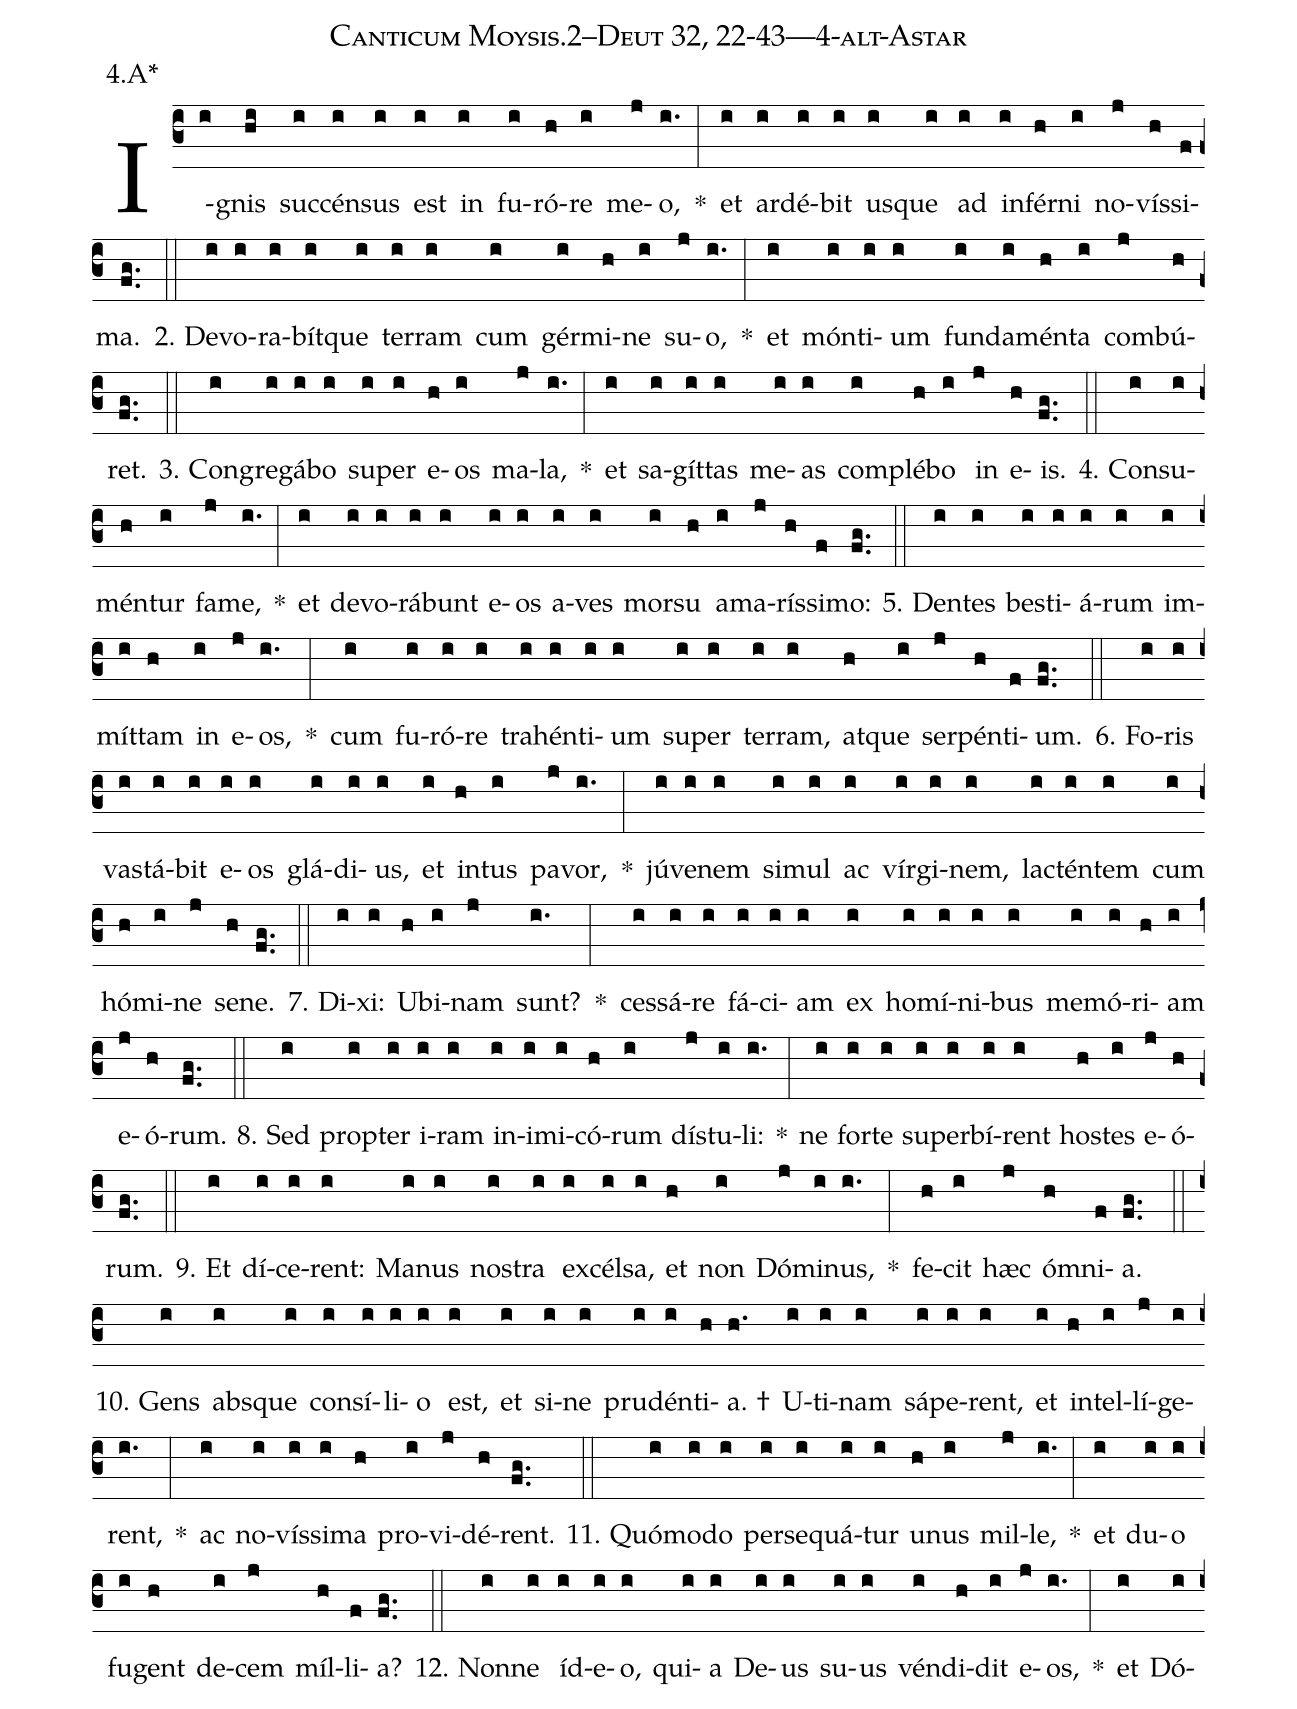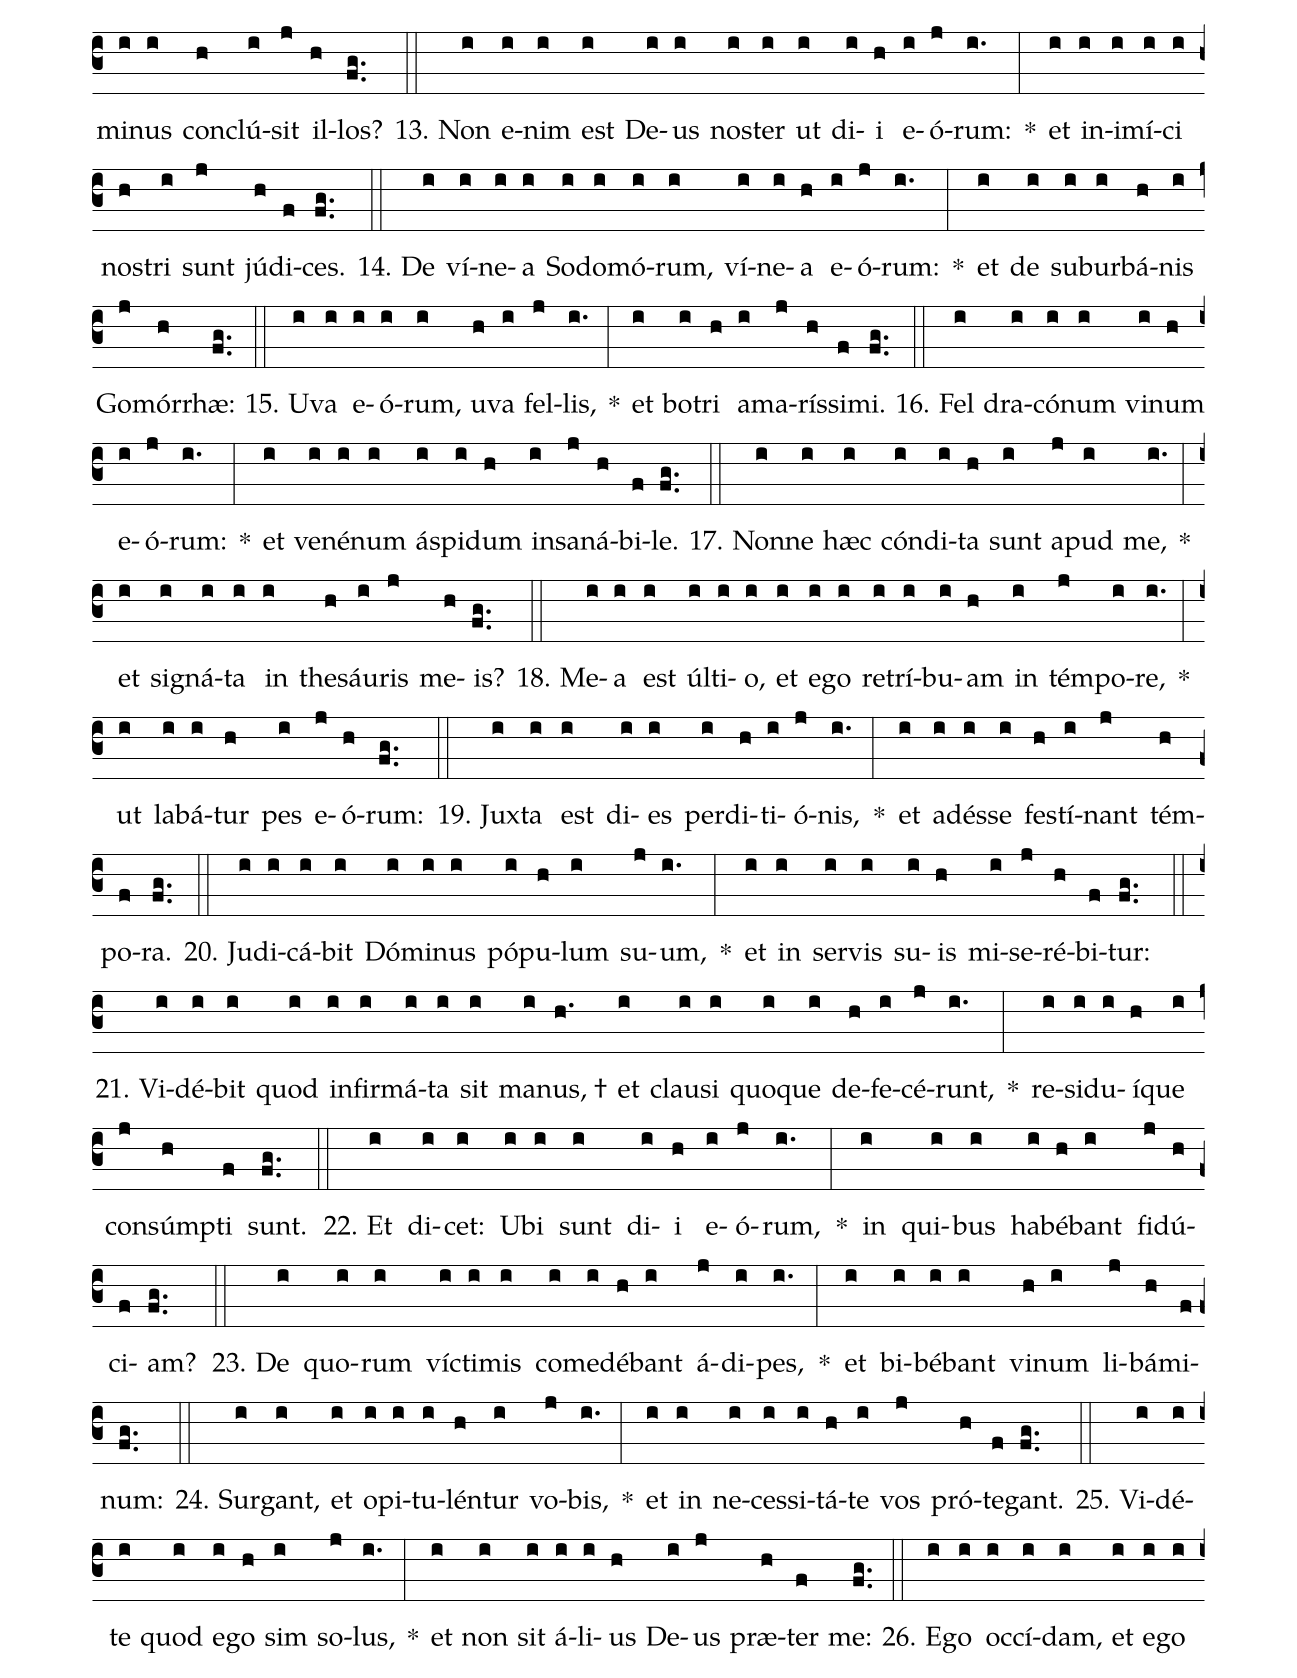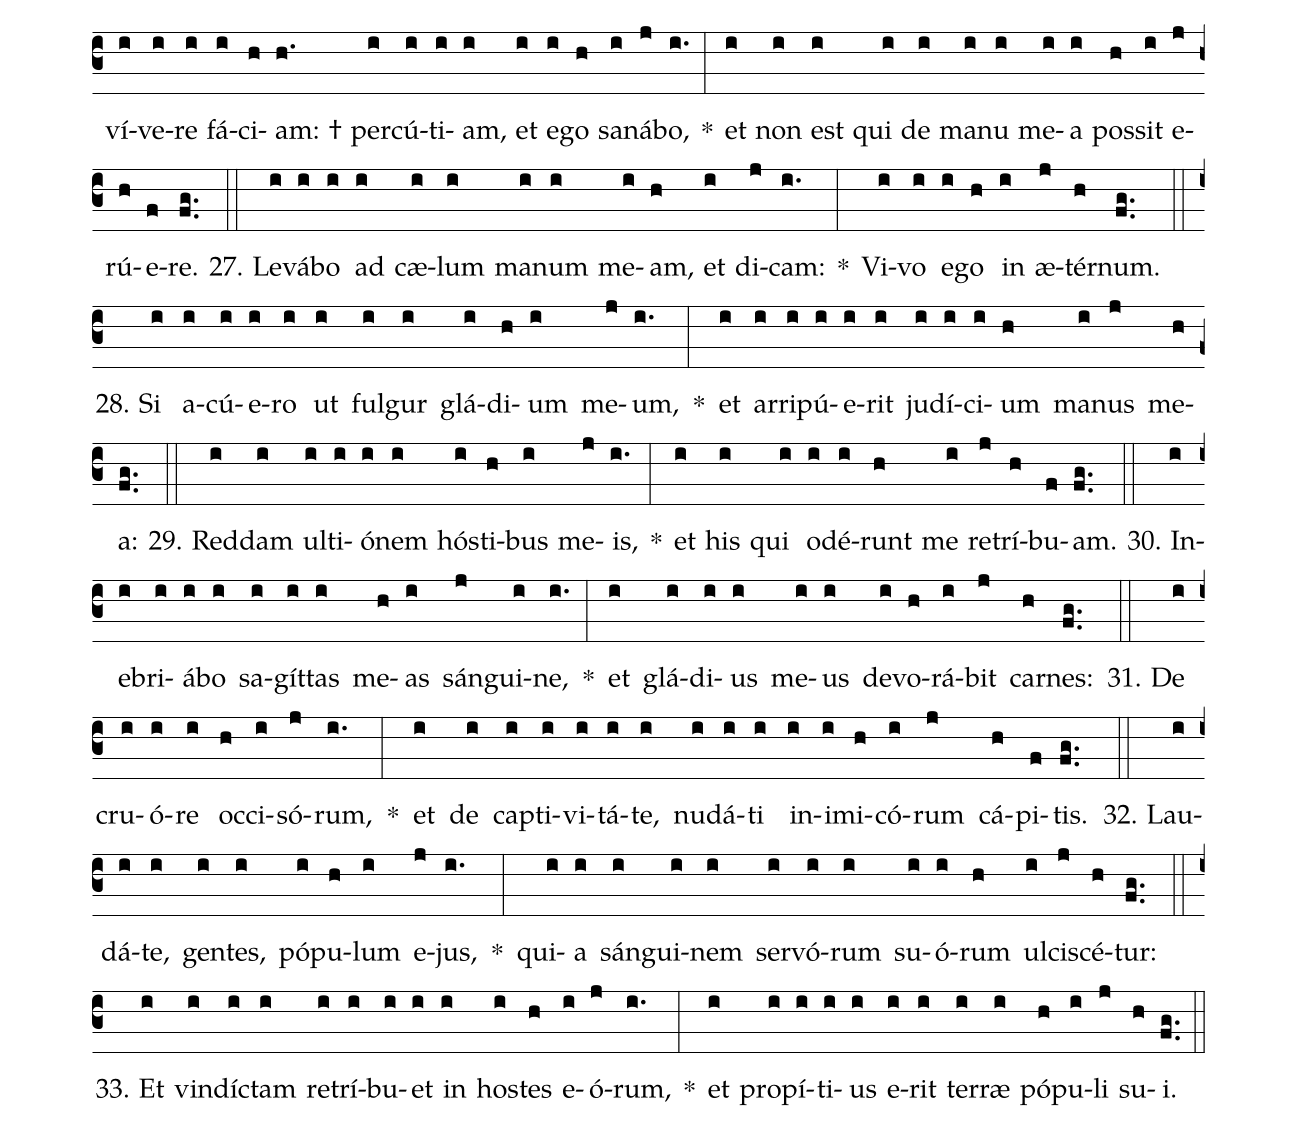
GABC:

name: Canticum Moysis.2--Deut 32, 22-43---4-alt-Astar;
annotation: 4.A*;
%%
(c3)I(i)gnis(hi) suc(i)cén(i)sus(i) est(i) in(i) fu(i)ró(h)re(i) me(j)o,(i.) *(:) et(i) ar(i)dé(i)bit(i) us(i)que(i) ad(i) in(i)fér(h)ni(i) no(j)vís(h)si(f)ma.(fg..) (::)
2. De(i)vo(i)ra(i)bít(i)que(i) ter(i)ram(i) cum(i) gér(i)mi(h)ne(i) su(j)o,(i.) *(:) et(i) món(i)ti(i)um(i) fun(i)da(i)mén(h)ta(i) com(j)bú(h)ret.(fg..) (::)
3. Con(i)gre(i)gá(i)bo(i) su(i)per(i) e(h)os(i) ma(j)la,(i.) *(:) et(i) sa(i)gít(i)tas(i) me(i)as(i) com(i)plé(h)bo(i) in(j) e(h)is.(fg..) (::)
4. Con(i)su(i)mén(h)tur(i) fa(j)me,(i.) *(:) et(i) de(i)vo(i)rá(i)bunt(i) e(i)os(i) a(i)ves(i) mor(i)su(h) a(i)ma(j)rís(h)si(f)mo:(fg..) (::)
5. Den(i)tes(i) bes(i)ti(i)á(i)rum(i) im(i)mít(i)tam(h) in(i) e(j)os,(i.) *(:) cum(i) fu(i)ró(i)re(i) tra(i)hén(i)ti(i)um(i) su(i)per(i) ter(i)ram,(i) at(h)que(i) ser(j)pén(h)ti(f)um.(fg..) (::)
6. Fo(i)ris(i) vas(i)tá(i)bit(i) e(i)os(i) glá(i)di(i)us,(i) et(i) in(h)tus(i) pa(j)vor,(i.) *(:) jú(i)ve(i)nem(i) si(i)mul(i) ac(i) vír(i)gi(i)nem,(i) lac(i)tén(i)tem(i) cum(i) hó(h)mi(i)ne(j) se(h)ne.(fg..) (::)
7. Di(i)xi:(i) U(h)bi(i)nam(j) sunt?(i.) *(:) ces(i)sá(i)re(i) fá(i)ci(i)am(i) ex(i) ho(i)mí(i)ni(i)bus(i) me(i)mó(i)ri(h)am(i) e(j)ó(h)rum.(fg..) (::)
8. Sed(i) prop(i)ter(i) i(i)ram(i) in(i)i(i)mi(i)có(h)rum(i) dís(j)tu(i)li:(i.) *(:) ne(i) for(i)te(i) su(i)per(i)bí(i)rent(i) hos(h)tes(i) e(j)ó(h)rum.(fg..) (::)
9. Et(i) dí(i)ce(i)rent:(i) Ma(i)nus(i) nos(i)tra(i) ex(i)cél(i)sa,(i) et(h) non(i) Dó(j)mi(i)nus,(i.) *(:) fe(h)cit(i) hæc(j) óm(h)ni(f)a.(fg..) (::)
10. Gens(i) abs(i)que(i) con(i)sí(i)li(i)o(i) est,(i) et(i) si(i)ne(i) pru(i)dén(i)ti(h)a. †(h.) U(i)ti(i)nam(i) sá(i)pe(i)rent,(i) et(i) in(h)tel(i)lí(j)ge(i)rent,(i.) *(:) ac(i) no(i)vís(i)si(i)ma(h) pro(i)vi(j)dé(h)rent.(fg..) (::)
11. Quó(i)mo(i)do(i) per(i)se(i)quá(i)tur(i) u(h)nus(i) mil(j)le,(i.) *(:) et(i) du(i)o(i) fu(i)gent(h) de(i)cem(j) míl(h)li(f)a?(fg..) (::)
12. Non(i)ne(i) íd(i)e(i)o,(i) qui(i)a(i) De(i)us(i) su(i)us(i) vén(i)di(h)dit(i) e(j)os,(i.) *(:) et(i) Dó(i)mi(i)nus(i) con(h)clú(i)sit(j) il(h)los?(fg..) (::)
13. Non(i) e(i)nim(i) est(i) De(i)us(i) nos(i)ter(i) ut(i) di(i)i(h) e(i)ó(j)rum:(i.) *(:) et(i) in(i)i(i)mí(i)ci(i) nos(h)tri(i) sunt(j) jú(h)di(f)ces.(fg..) (::)
14. De(i) ví(i)ne(i)a(i) So(i)do(i)mó(i)rum,(i) ví(i)ne(i)a(h) e(i)ó(j)rum:(i.) *(:) et(i) de(i) sub(i)ur(i)bá(h)nis(i) Go(j)mór(h)rhæ:(fg..) (::)
15. U(i)va(i) e(i)ó(i)rum,(i) u(h)va(i) fel(j)lis,(i.) *(:) et(i) bo(i)tri(h) a(i)ma(j)rís(h)si(f)mi.(fg..) (::)
16. Fel(i) dra(i)có(i)num(i) vi(i)num(h) e(i)ó(j)rum:(i.) *(:) et(i) ve(i)né(i)num(i) ás(i)pi(i)dum(h) in(i)sa(j)ná(h)bi(f)le.(fg..) (::)
17. Non(i)ne(i) hæc(i) cón(i)di(i)ta(h) sunt(i) a(j)pud(i) me,(i.) *(:) et(i) si(i)gná(i)ta(i) in(i) the(h)sáu(i)ris(j) me(h)is?(fg..) (::)
18. Me(i)a(i) est(i) úl(i)ti(i)o,(i) et(i) e(i)go(i) re(i)trí(i)bu(i)am(h) in(i) tém(j)po(i)re,(i.) *(:) ut(i) la(i)bá(i)tur(h) pes(i) e(j)ó(h)rum:(fg..) (::)
19. Jux(i)ta(i) est(i) di(i)es(i) per(i)di(h)ti(i)ó(j)nis,(i.) *(:) et(i) ad(i)és(i)se(i) fes(h)tí(i)nant(j) tém(h)po(f)ra.(fg..) (::)
20. Ju(i)di(i)cá(i)bit(i) Dó(i)mi(i)nus(i) pó(i)pu(h)lum(i) su(j)um,(i.) *(:) et(i) in(i) ser(i)vis(i) su(i)is(h) mi(i)se(j)ré(h)bi(f)tur:(fg..) (::)
21. Vi(i)dé(i)bit(i) quod(i) in(i)fir(i)má(i)ta(i) sit(i) ma(i)nus, †(h.) et(i) clau(i)si(i) quo(i)que(i) de(h)fe(i)cé(j)runt,(i.) *(:) re(i)si(i)du(i)í(h)que(i) con(j)súmp(h)ti(f) sunt.(fg..) (::)
22. Et(i) di(i)cet:(i) U(i)bi(i) sunt(i) di(i)i(h) e(i)ó(j)rum,(i.) *(:) in(i) qui(i)bus(i) ha(i)bé(h)bant(i) fi(j)dú(h)ci(f)am?(fg..) (::)
23. De(i) quo(i)rum(i) víc(i)ti(i)mis(i) com(i)e(i)dé(h)bant(i) á(j)di(i)pes,(i.) *(:) et(i) bi(i)bé(i)bant(i) vi(h)num(i) li(j)bá(h)mi(f)num:(fg..) (::)
24. Sur(i)gant,(i) et(i) o(i)pi(i)tu(i)lén(h)tur(i) vo(j)bis,(i.) *(:) et(i) in(i) ne(i)ces(i)si(i)tá(h)te(i) vos(j) pró(h)te(f)gant.(fg..) (::)
25. Vi(i)dé(i)te(i) quod(i) e(i)go(h) sim(i) so(j)lus,(i.) *(:) et(i) non(i) sit(i) á(i)li(i)us(h) De(i)us(j) præ(h)ter(f) me:(fg..) (::)
26. E(i)go(i) oc(i)cí(i)dam,(i) et(i) e(i)go(i) ví(i)ve(i)re(i) fá(i)ci(h)am: †(h.) per(i)cú(i)ti(i)am,(i) et(i) e(i)go(h) sa(i)ná(j)bo,(i.) *(:) et(i) non(i) est(i) qui(i) de(i) ma(i)nu(i) me(i)a(i) pos(h)sit(i) e(j)rú(h)e(f)re.(fg..) (::)
27. Le(i)vá(i)bo(i) ad(i) cæ(i)lum(i) ma(i)num(i) me(i)am,(h) et(i) di(j)cam:(i.) *(:) Vi(i)vo(i) e(i)go(h) in(i) æ(j)tér(h)num.(fg..) (::)
28. Si(i) a(i)cú(i)e(i)ro(i) ut(i) ful(i)gur(i) glá(i)di(h)um(i) me(j)um,(i.) *(:) et(i) ar(i)ri(i)pú(i)e(i)rit(i) ju(i)dí(i)ci(i)um(h) ma(i)nus(j) me(h)a:(fg..) (::)
29. Red(i)dam(i) ul(i)ti(i)ó(i)nem(i) hós(i)ti(h)bus(i) me(j)is,(i.) *(:) et(i) his(i) qui(i) o(i)dé(i)runt(h) me(i) re(j)trí(h)bu(f)am.(fg..) (::)
30. In(i)e(i)bri(i)á(i)bo(i) sa(i)gít(i)tas(i) me(h)as(i) sán(j)gui(i)ne,(i.) *(:) et(i) glá(i)di(i)us(i) me(i)us(i) de(i)vo(h)rá(i)bit(j) car(h)nes:(fg..) (::)
31. De(i) cru(i)ó(i)re(i) oc(h)ci(i)só(j)rum,(i.) *(:) et(i) de(i) cap(i)ti(i)vi(i)tá(i)te,(i) nu(i)dá(i)ti(i) in(i)i(i)mi(h)có(i)rum(j) cá(h)pi(f)tis.(fg..) (::)
32. Lau(i)dá(i)te,(i) gen(i)tes,(i) pó(i)pu(h)lum(i) e(j)jus,(i.) *(:) qui(i)a(i) sán(i)gui(i)nem(i) ser(i)vó(i)rum(i) su(i)ó(i)rum(h) ul(i)ci(j)scé(h)tur:(fg..) (::)
33. Et(i) vin(i)díc(i)tam(i) re(i)trí(i)bu(i)et(i) in(i) hos(i)tes(h) e(i)ó(j)rum,(i.) *(:) et(i) pro(i)pí(i)ti(i)us(i) e(i)rit(i) ter(i)ræ(i) pó(h)pu(i)li(j) su(h)i.(fg..) (::)
